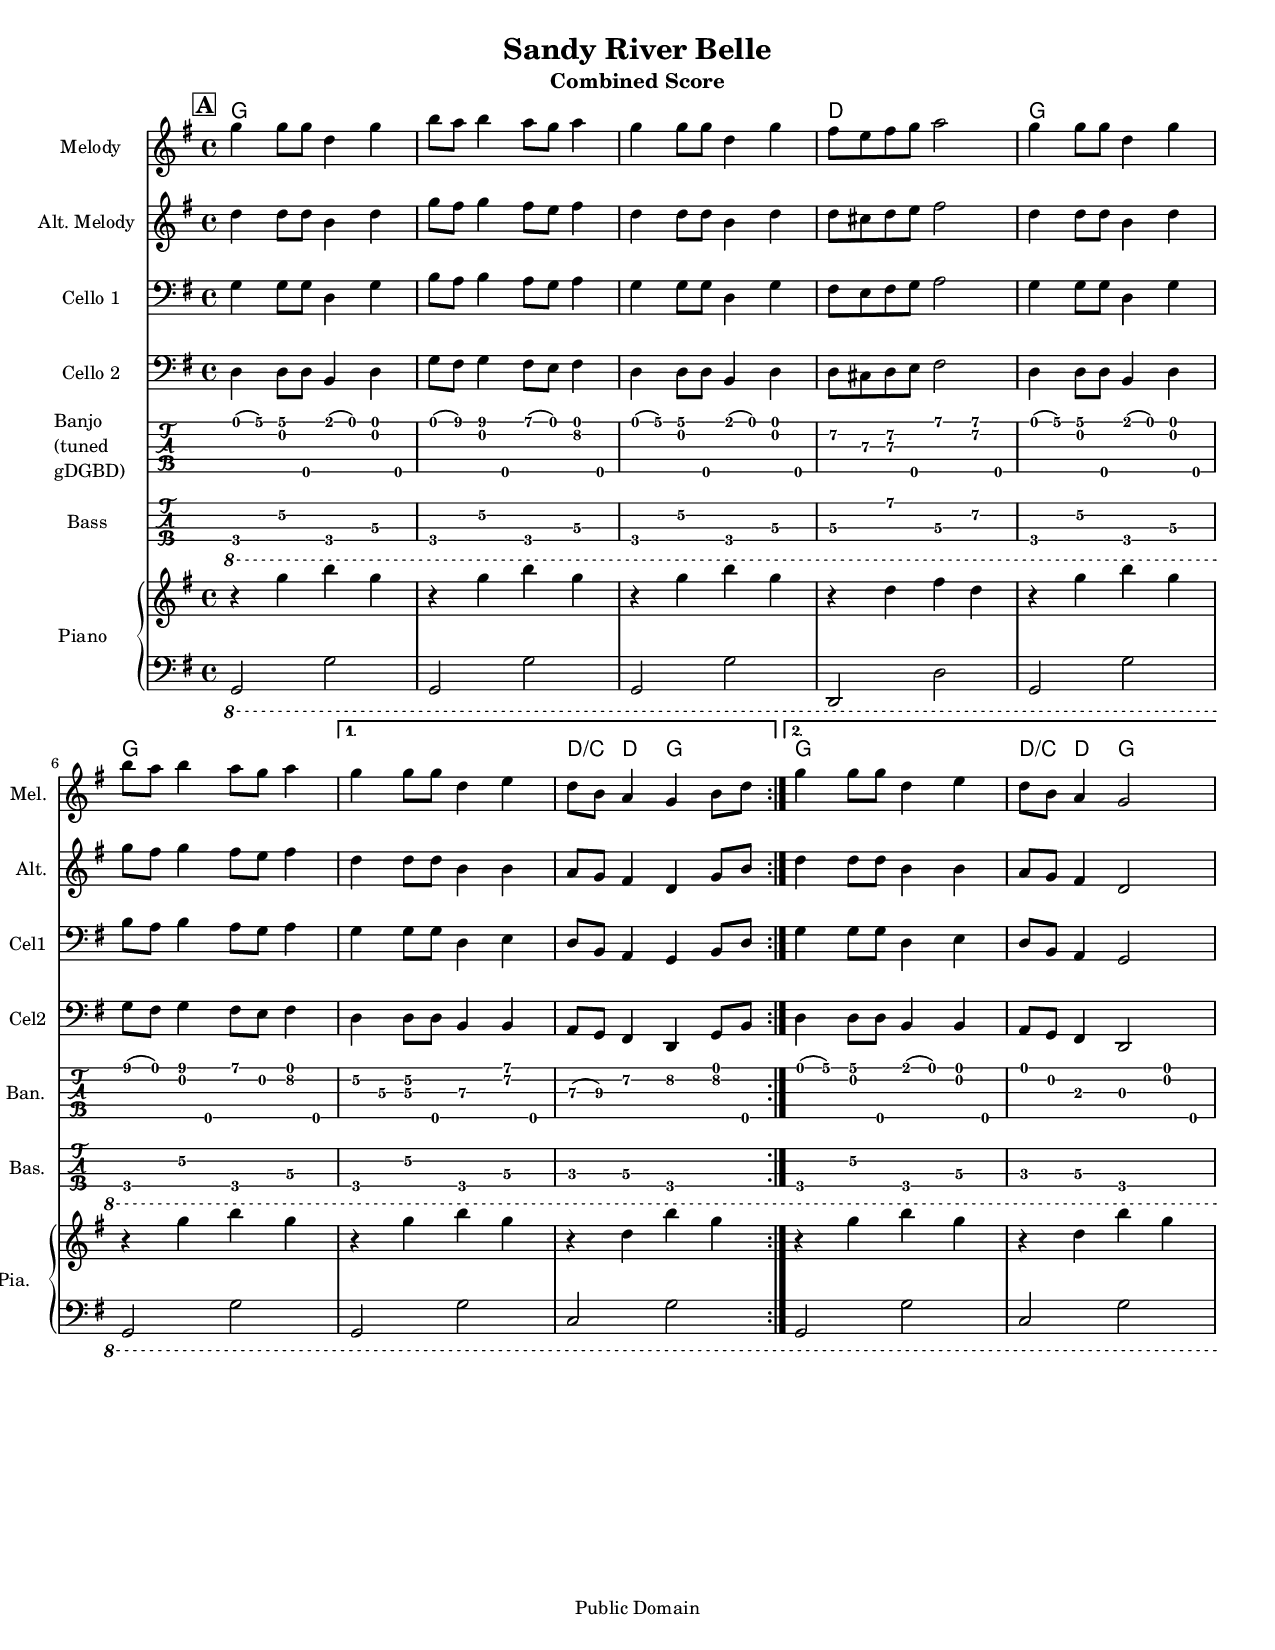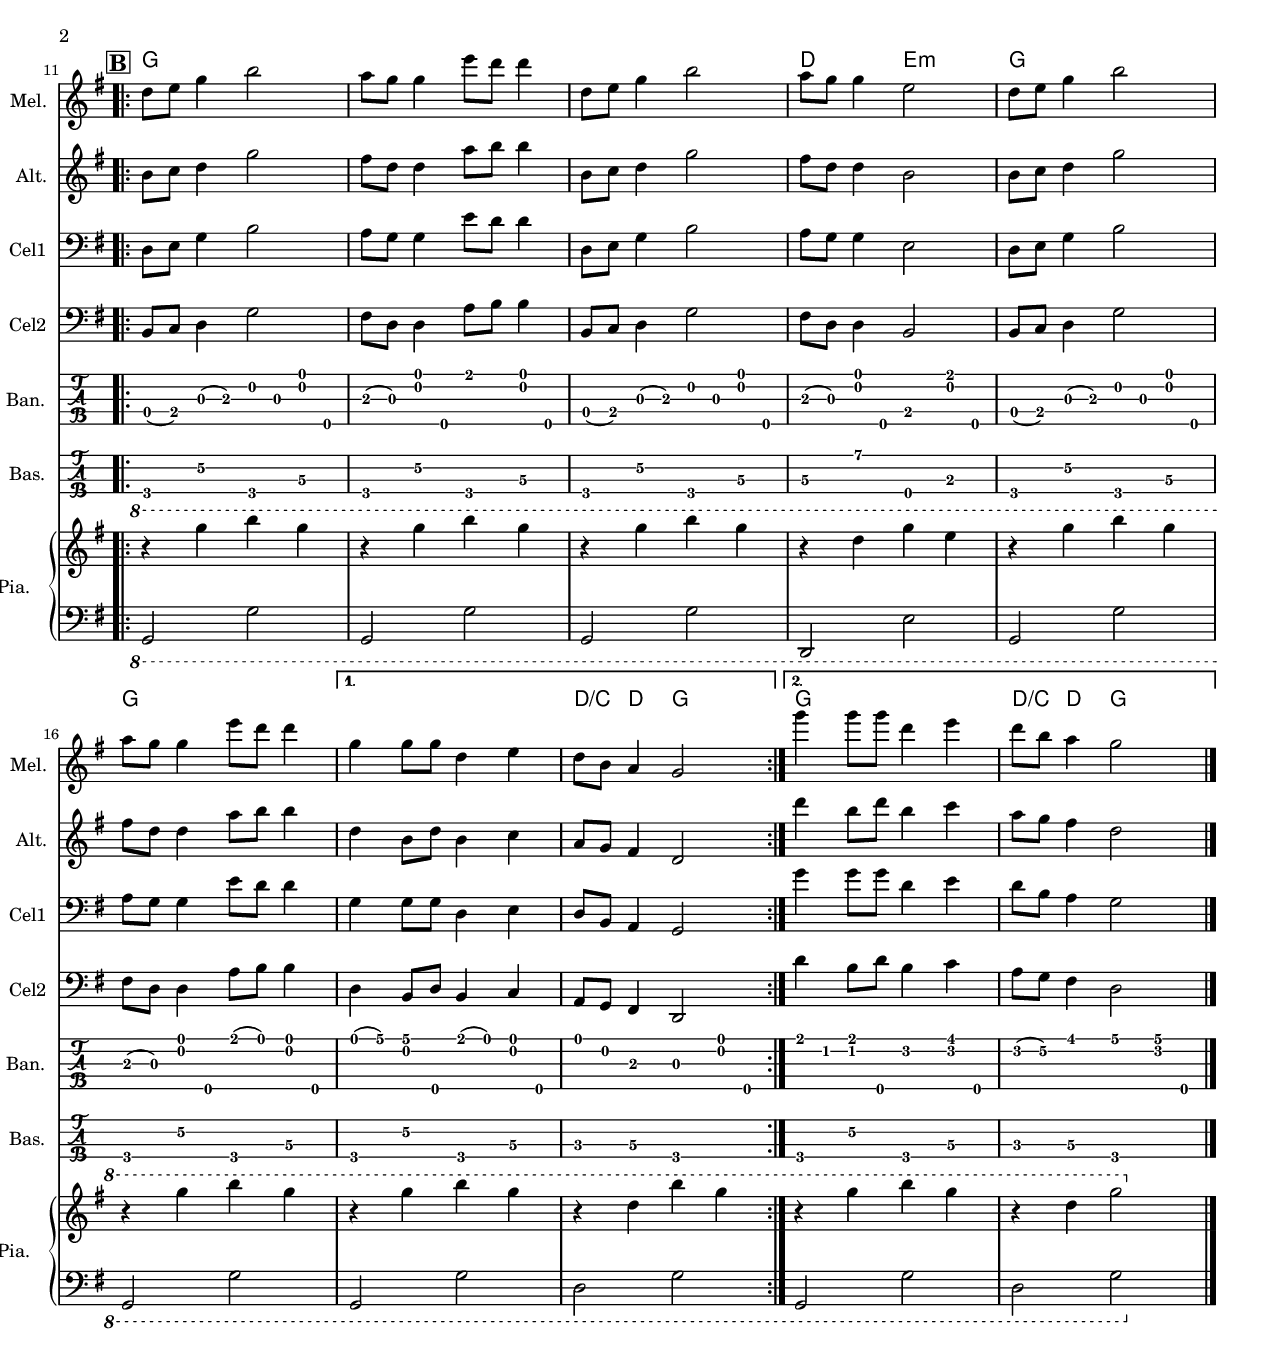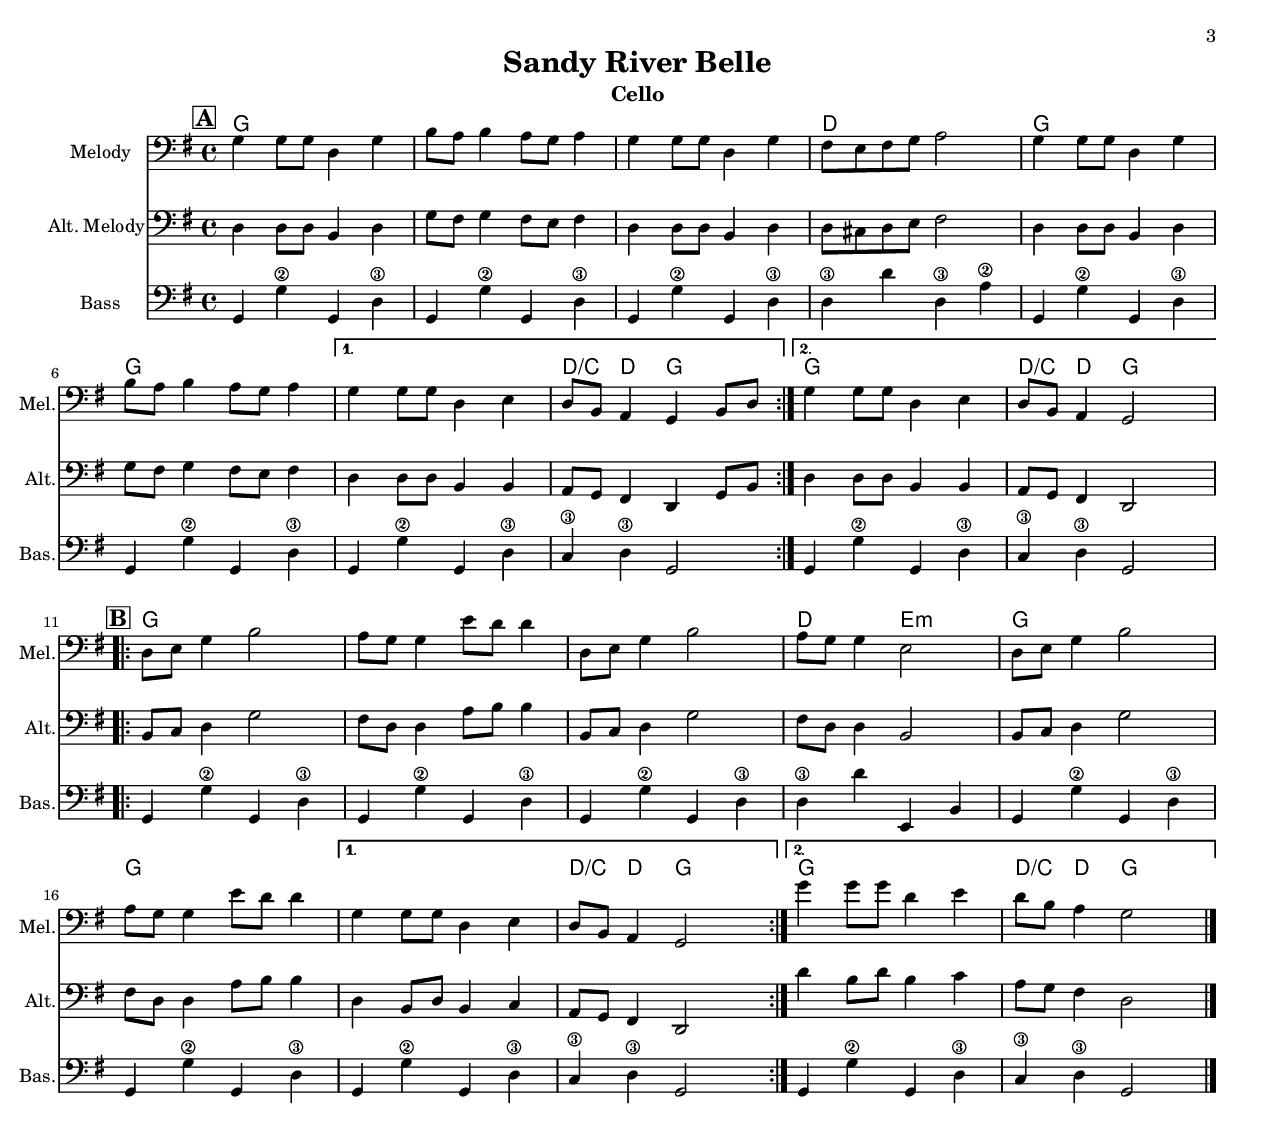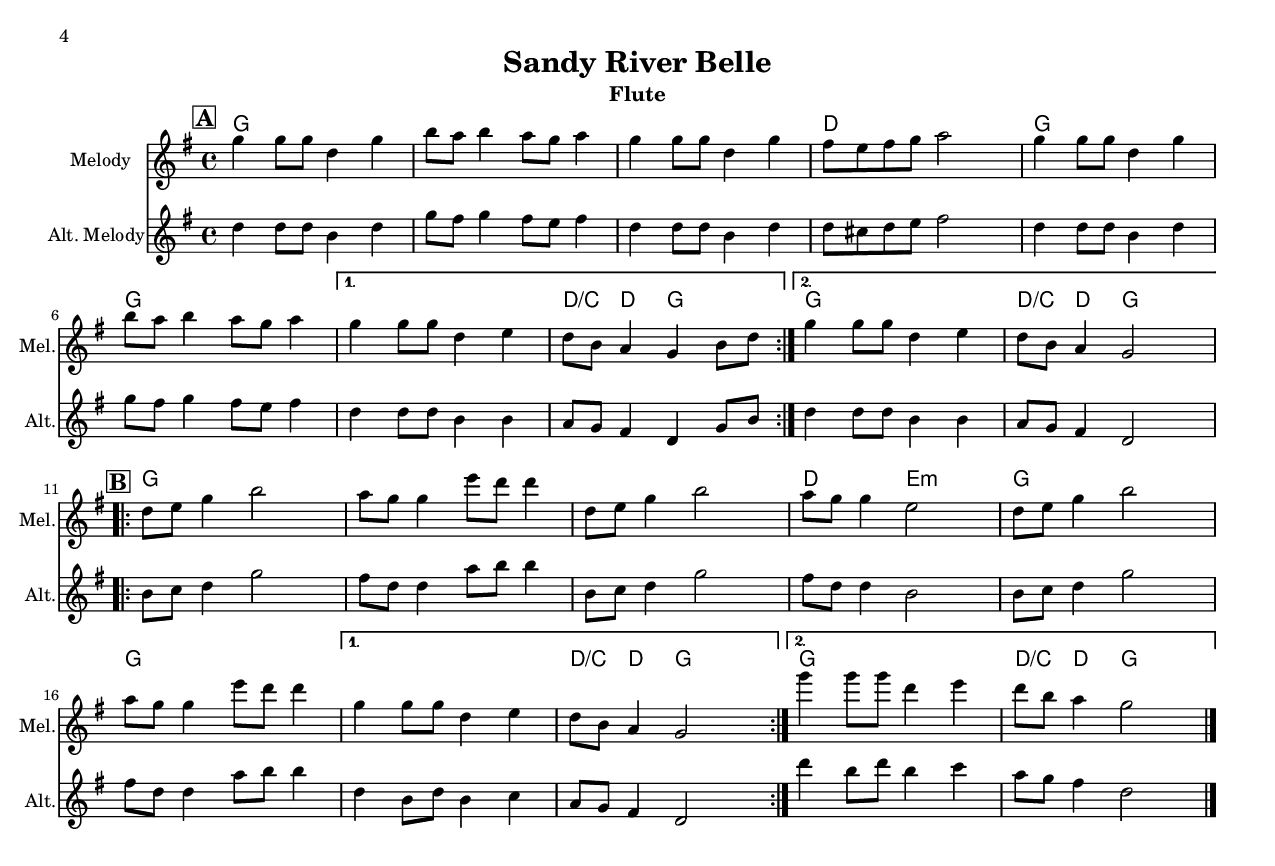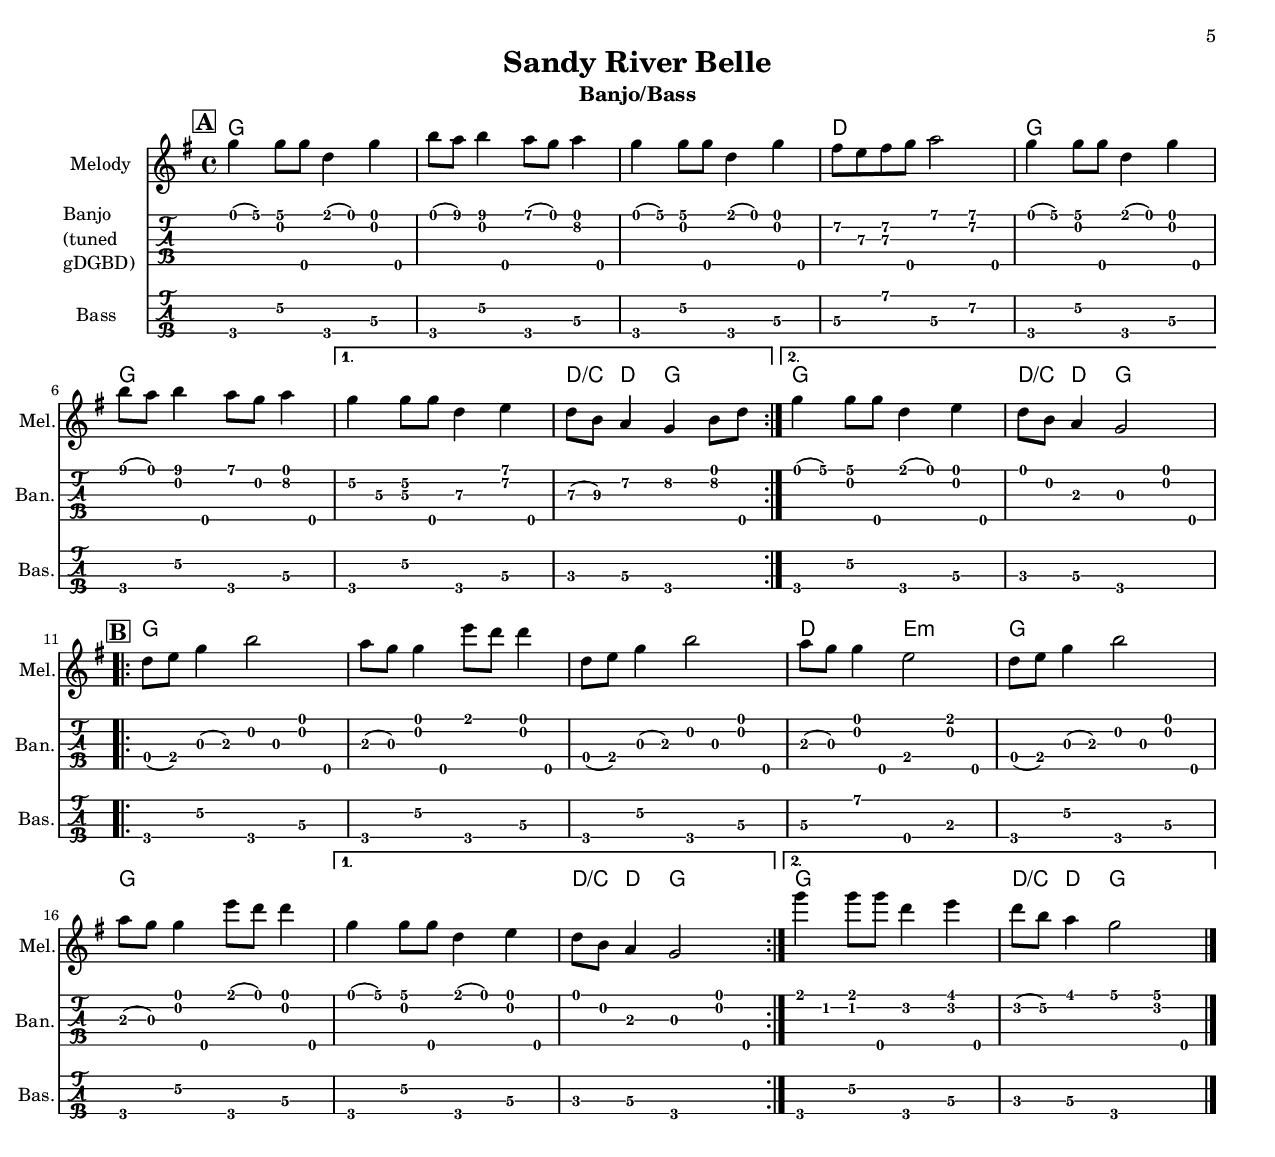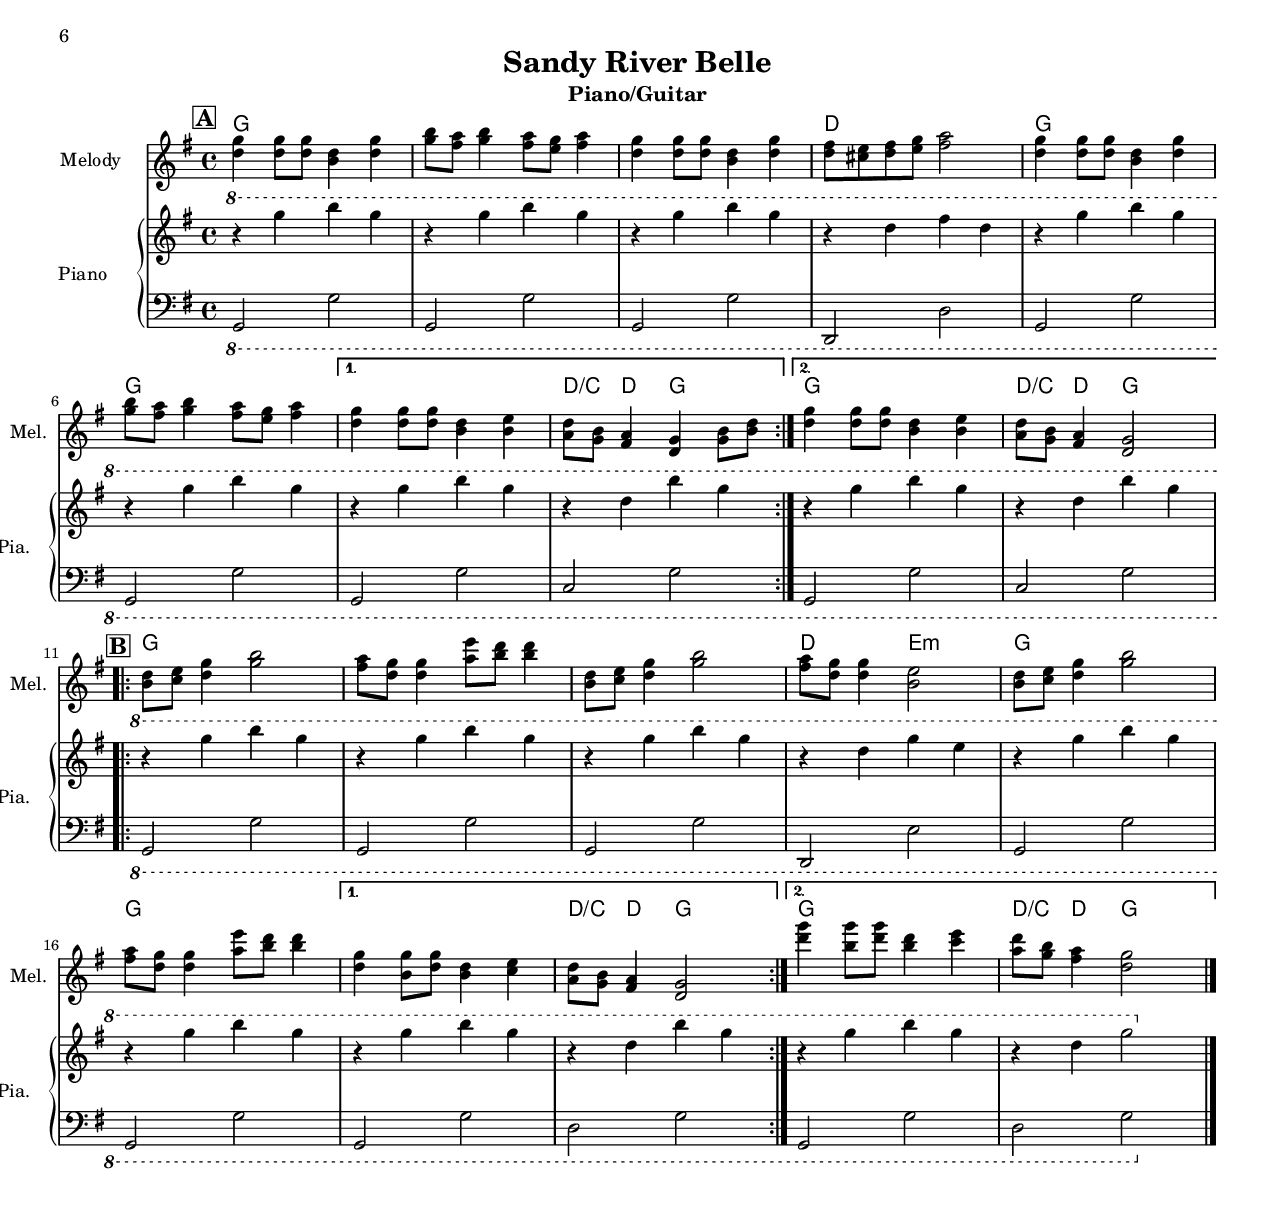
\version "2.6.3"
\header {
  title = "Sandy River Belle"
  piece = "Traditional"
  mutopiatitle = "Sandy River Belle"
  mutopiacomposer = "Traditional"
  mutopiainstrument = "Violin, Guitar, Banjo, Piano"
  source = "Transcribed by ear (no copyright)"
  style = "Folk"
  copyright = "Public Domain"
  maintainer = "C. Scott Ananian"
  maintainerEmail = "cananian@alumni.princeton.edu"
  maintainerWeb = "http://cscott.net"
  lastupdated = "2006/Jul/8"
  meter = 240
}
#(set-default-paper-size "letter")
#(set-global-staff-size 16)

melody = \relative c''' {
  \set Staff.midiInstrument = "fiddle"
  \key g \major
  \repeat volta 2 {
    g4 g8 g d4 g | b8 a b4 a8 g a4 |
    g4 g8 g d4 g | fis8 e fis g a2 |
    g4 g8 g d4 g | b8 a b4 a8 g a4 |
  } \alternative {
    { g4 g8 g d4 e | d8 b a4 g b8 d | }
    { g4 g8 g d4 e | d8 b a4 g2 | }
  }
  \repeat volta 2 {
    d'8 e g4 b2 | a8 g g4 e'8 d d4 |
    d,8 e g4 b2 | a8 g g4 e2 |
    d8 e g4 b2 | a8 g g4 e'8 d d4 |
  } \alternative {
    { g,4 g8 g d4 e | d8 b a4 g2 | }
    { g''4 g8 g d4 e | d8 b a4 g2 | }
  }
  \bar "|."
}

alternate = \relative c'' {
  \set Staff.midiInstrument = "fiddle"
  \key g \major
  \repeat volta 2 {
    d4 d8 d b4 d | g8 fis g4 fis8 e fis4 |
    d4 d8 d b4 d | d8 cis d e fis2 |
    d4 d8 d b4 d | g8 fis g4 fis8 e fis4 |
  } \alternative {
    { d4 d8 d b4 b | a8 g fis4 d g8 b | }
    { d4 d8 d b4 b | a8 g fis4 d2 | }
  }
  \repeat volta 2 {
    b'8 c d4 g2 | fis8 d d4 a'8 b b4 |
    b,8 c d4 g2 | fis8 d d4 b2 |
    b8 c d4 g2 | fis8 d d4 a'8 b b4 |
  } \alternative {
    { d,4 b8 d b4 c | a8 g fis4 d2 | }
    { d''4 b8 d b4 c | a8 g fis4 d2 | }
  }
}

banjo = \relative c {
  \set Staff.midiInstrument = "banjo"
  
  % [SEQUENCE_TRACK_NAME] Clawhammer Banjo
  \repeat volta 2 {
  d'8( g) <g b,> g\5 e( d) <d b > g\5 |
  % 2
  d( b') <b b,> g\5 a( d,) <d g\2> g\5 |
  % 3
  d( g) <g b,> g\5 e( d) <d b> g\5 |
  % 4
  fis\2 d\3 <fis\2 d\3> g\5 a4 <a fis\2>8 g\5 |
  % 5
  d( g) <g b,> g\5 e( d) <d b> g\5 |
  % 6
  b( d,) <b' b,> g\5 a b, <d g\2> g\5 |
  }
  \alternative {
  { % 7
  e\2 c\3 <e\2 c\3> g\5 d4\3 <a'\1 fis\2>8 g\5 |
  % 8
  d\3( e\3) fis4\2 g\2 <d g\2>8 g\5 |
  }
  { % 9
  d( g) <g b,> g\5 e( d) <d b > g\5 |
  % 18
  d b a4 g <d' b>8 g\5 |
  }
  }
  \repeat volta 2 {
  % 19
  d,( e) g( a) b g <d' b> g\5 |
  % 20
  a,( g) <d' b> g\5 e4 <d b>8 g\5 |
  % 21
  d,( e) g( a) b g <d' b> g\5 |
  % 22
  a,( g) <d' b> g\5 e,4 <e' b>8 g\5 |
  % 23
  d,( e) g( a) b g <d' b> g\5 |
  % 24
  a,( g) <d' b> g\5 e( d) <d b> g\5 |
  }
  \alternative {
  { % 25
  d( g) <g b,> g\5 e( d) <d b> g\5 |
  % 26
  d b a4 g <d' b>8 g\5 |
  }
  { % 35
  e c <e c> g\5 d4\2 <fis d\2>8 g\5 |
  % 36
  d\2( e\2) fis4 g <g d\2>8 g\5 |
  }  
  }
}

bass = \transpose c c,,
{
  \key g \major

  \repeat volta 2 {
    g4 g'\2 g d'\3
    g4 g'\2 g d'\3
    g4 g'\2 g d'\3
    d'4\3 d'' d'\3 a'\2

    g4 g'\2 g d'\3
    g4 g'\2 g d'\3
   }
   \alternative {
    { g4 g'\2 g d'\3
      c'4\3 d'\3 g2 }
    { g4 g'\2 g d'\3
      c'4\3 d'\3 g2 }
   }
   \break

 % Part 2
   \repeat volta 2 {
    g4 g'\2 g d'\3
    g4 g'\2 g d'\3
    g4 g'\2 g d'\3
    d'4\3 d'' e b

    g4 g'\2 g d'\3
    g4 g'\2 g d'\3
   }
   \alternative {
    { g4 g'\2 g d'\3
      c'4\3 d'\3 g2 }
    { g4 g'\2 g d'\3
      c'4\3 d'\3 g2 }
   }
}

harmonies = \chordmode {
   \set Staff.midiInstrument = "pizzicato strings"
   \set Score.markFormatter = #format-mark-box-letters
   \repeat volta 2 {
   \mark\default
   g4 g g g
   g4 g g g
   g4 g g g
   d4 d d d
   g4 g g g
   g4 g g g
  }
  \alternative {
   { g4 g g g
     d4/+c d g g }
   { \set chordChanges = ##f
     g4 \set chordChanges = ##t g g g
     d4/+c d g g }
  }
  \break

% Part 2
  \repeat volta 2 {
  \mark\default
  g4 g g g
  g4 g g g
  g4 g g g
  d4 d e:m e:m
  g4 g g g
  g4 g g g
  }
  \alternative {
   { g4 g g g
     d4/+c d g g }
   { \set chordChanges = ##f
     g4 \set chordChanges = ##t g g g
     d4/+c d g g }
  }
}

pianotop = \relative c'''
{
  \key g \major
  #(set-octavation 1)

  \repeat volta 2 {
    r4 g' b g
    r4 g b g
    r4 g b g
    r4 d fis d

    r4 g b g
    r4 g b g
  }
  \alternative {
    { r4 g b g
      r4 d b' g }
    { r4 g b g
      r4 d b' g }
  }
  \break

% Part 2
  \repeat volta 2 {
    r4 g b g
    r4 g b g
    r4 g b g
    r4 d g e

    r4 g b g
    r4 g b g
  }
  \alternative {
    { r4 g b g
      r4 d b' g }
    { r4 g b g
      r4 d g2 }
  }
}

pianobot = \relative c,,
{
  \key g \major
  #(set-octavation -1)

  \repeat volta 2 {
   g'2 g' g, g' g, g'
   d,2 d'
   g,2 g' g, g'
  }
  \alternative {
   { g,2 g' c, g' }
   { g,2 g' c, g' }
  }
  \break

% Part 2
  \repeat volta 2 {
   g,2 g' g, g' g, g'
   d,2 e'
   g,2 g' g, g'
  }
  \alternative {
   { g,2 g' d g }
   { g,2 g' d g }
  }
}

\paper {
  scoreTitleMarkup = \bookTitleMarkup
  bookTitleMarkup = \markup {}
  raggedbottom = ##t
}

% combined score
\score {
  \header {
    instrument = "Combined Score"
  }
  <<
    \context ChordNames {
         \set chordChanges = ##t
         \harmonies
    }
    \new Staff <<
      \set Staff.instrument = "Melody"
      \set Staff.instr = "Mel."
      \melody 
    >>
    \new Staff <<
      \set Staff.instrument = "Alt. Melody"
      \set Staff.instr = "Alt."
      \alternate
    >>
    \context Staff = celloA {
      \set Staff.instrument = "Cello 1"
      \set Staff.instr = "Cel1"
      \transpose c c,, << \clef bass \melody >> % 2 octaves down
    }
    \context Staff = celloB {
      \set Staff.instrument = "Cello 2"
      \set Staff.instr = "Cel2"
      \transpose c c,, << \clef bass \alternate >> % 2 octaves down
    }
    \new TabStaff <<
      \set Staff.instrument = \markup{ \column{ "Banjo" "(tuned" "gDGBD)" } }
      \set Staff.instr = "Ban."
      \set TabStaff.stringTunings = #banjo-open-g-tuning
      \time 4/4 
%     \key g \major
      \banjo
    >>
    \new TabStaff <<
      \set TabStaff.stringTunings = #bass-tuning
      \set Staff.instrument = "Bass "
      \set Staff.instr = "Bas."
      \set Staff.midiInstrument = "acoustic bass"
      \bass
    >>
    \new PianoStaff <<
      #(set-accidental-style 'piano-cautionary)
      \set PianoStaff.instrument = \markup { "Piano" \hspace #2.0 }
      \set PianoStaff.instr = \markup { "Pia." \hspace #2.0 }
      \context Staff = upper << \time 4/4 \pianotop >>
      \context Staff = lower << \clef bass \pianobot >>
    >>
  >>
  \layout { }
}
				
% cello score
\score {
  \header {
    instrument = "Cello"
    breakbefore=##t
  }
  <<
    \context ChordNames {
         \set chordChanges = ##t
         \harmonies
    }
    \context Staff = celloA {
      \set Staff.instrument = "Melody"
      \set Staff.instr = "Mel."
      \transpose c c,, << \clef bass \melody >> % 2 octaves down
    }
    \context Staff = celloB {
      \set Staff.instrument = "Alt. Melody"
      \set Staff.instr = "Alt."
      \transpose c c,, << \clef bass \alternate >> % 2 octaves down
    }
    \context Staff = celloC {
      \set Staff.instrument = "Bass"
      \set Staff.instr = "Bas."
      \transpose c c' << \clef bass \bass >>
    }
  >>
  \layout { }
}
% flute score
\score {
  \header {
    instrument = "Flute"
    breakbefore=##t
  }
  <<
    \context ChordNames {
         \set chordChanges = ##t
         \harmonies
    }
    \context Staff = fluteA {
      \set Staff.instrument = "Melody"
      \set Staff.instr = "Mel."
      \melody
    }
    \context Staff = fluteB {
      \set Staff.instrument = "Alt. Melody"
      \set Staff.instr = "Alt."
      \alternate
    }
  >>
  \layout { }
}
% banjo/bass score
\score {
  \header {
    instrument = "Banjo/Bass"
    breakbefore=##t
  }
  <<
    \context ChordNames {
         \set chordChanges = ##t
         \harmonies
    }
    \context Staff = fluteA {
      \set Staff.instrument = "Melody"
      \set Staff.instr = "Mel."
      \melody
    }
    \new TabStaff <<
      \set Staff.instrument = \markup{ \column{ "Banjo" "(tuned" "gDGBD)" } }
      \set Staff.instr = "Ban."
      \set TabStaff.stringTunings = #banjo-open-g-tuning
      \time 4/4 
%     \key g \major
      \banjo
    >>
    \new TabStaff <<
      \set TabStaff.stringTunings = #bass-tuning
      \set Staff.instrument = "Bass "
      \set Staff.instr = "Bas."
      \set Staff.midiInstrument = "acoustic bass"
      \bass
    >>
  >>
  \layout { }
}
% piano/guitar score
\score {
  \header {
    instrument = "Piano/Guitar"
    breakbefore=##t
  }
  <<
    \context ChordNames {
         \set chordChanges = ##t
         \harmonies
    }
    \new Staff <<
      \set Staff.printPartCombineTexts = ##f
      \set Staff.instrument = "Melody"
      \set Staff.instr = "Mel."
      \small\partcombine \melody \alternate
    >>
    \new PianoStaff <<
      #(set-accidental-style 'piano-cautionary)
      \set PianoStaff.instrument = \markup { "Piano" \hspace #2.0 }
      \set PianoStaff.instr = \markup { "Pia." \hspace #2.0 }
      \context Staff = upper << \time 4/4 \pianotop >>
      \context Staff = lower << \clef bass \pianobot >>
    >>
  >>
  \layout { }
}


% midi score.
\score {
  \unfoldRepeats
  \context PianoStaff <<
    \context Staff=melody << r4 \melody >>
    \context Staff=alternate << r4 \alternate >>
    \context Staff=banjo << r4 \pp\banjo >>
    \context Staff=bass << r4 \bass >>
%    \context Staff=chords << r4\p \harmonies >>
    \context Staff=upper << r4\pianotop >>
    \context Staff=lower << r4\pianobot >>
  >>
  \midi {
    \tempo 2=120
  }
}
